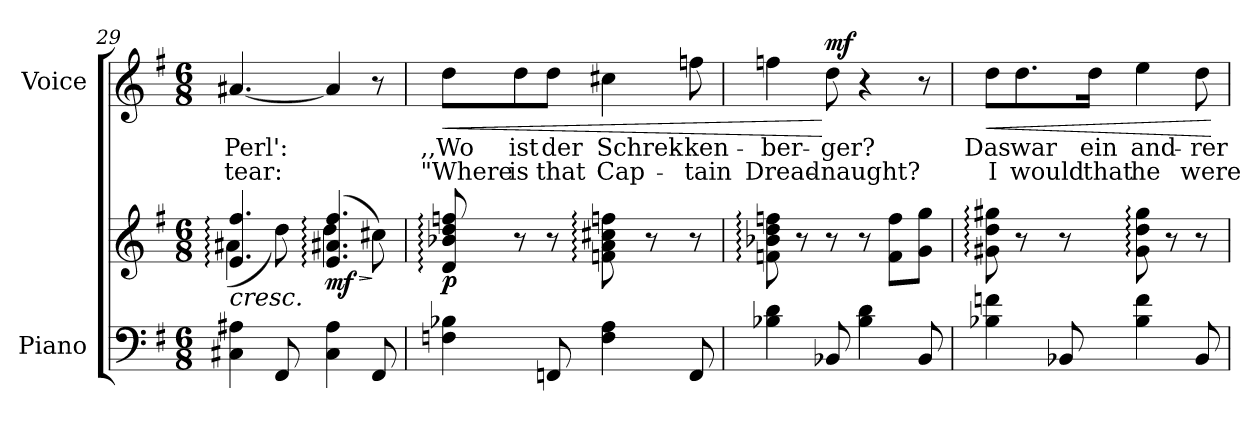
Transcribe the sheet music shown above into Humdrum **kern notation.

**kern	**kern	**dynam	**kern	**text	**text	**dynam
*part2	*part2	*part2	*part1	*part1	*part1	*part1
*staff3	*staff2	*staff2/3	*staff1	*staff1	*staff1	*staff1
*I"Piano	*	*	*I"Voice	*	*	*
*I'Pno	*	*	*	*	*	*
!!LO:LB:g=z
*clefF4	*clefG2	*	*clefG2	*	*	*
*k[f#]	*k[f#]	*	*k[f#]	*	*	*
*M6/8	*M6/8	*	*M6/8	*	*	*
=29	=29	=29	=29	=29	=29	=29
!	!	!LO:HP:b	!	!LO:LY:b	!LO:LY:b	!
*	*^	*	*	*	*	*
4C#X\ 4A#X\	4.e/: 4.ff#/:	(>4a#X\	<	[4.a#X/	Perl':	tear:	.
8FF#/	.	8dd\)	.	.	.	.	.
!	!	!	!LO:HP:b	!	!	!	!
!	!	!	!LO:DY:n=1:b	!	!	!	!
4C#\ 4A#\	(>4.e/: 4.a#X/: 4.ff#/:	4dd\	> mf	4a#/]	.	.	.
8FF#/	.	8cc#X\)	]	8r	.	.	.
=30	=30	=30	=30	=30	=30	=30	=30
!	!	!	!LO:DY:b	!	!LO:LY:b	!LO:LY:b	!LO:HP:b
*	*v	*v	*	*	*	*	*
4Fn\ 4B-X\	8d/: 8b-X/: 8dd/: 8ffn/:	p	8dd\L	,,Wo	"Where	<
!	!	!	!	!LO:LY:b	!LO:LY:b	!
.	8r	.	8dd\	ist	is	.
!	!	!	!	!LO:LY:b	!LO:LY:b	!
8FFn/	8r	.	8dd\J	der	that	.
!	!	!	!	!LO:LY:b	!LO:LY:b	!
4F\ 4A\	8fn\: 8a\: 8cc#X\: 8ffn\:	.	4cc#X\	Schrek-	Cap-	.
.	8r	.	.	.	.	.
!	!	!	!	!LO:LY:b	!LO:LY:b	!
8FF/	8r	.	8ffn\	-ken-	-tain	.
=31	=31	=31	=31	=31	=31	=31
!	!	!	!	!LO:LY:b	!LO:LY:b	!
4B-X\ 4d\	8fn\: 8b-X\: 8dd\: 8ffn\:	.	4ffn\	-ber-	Dread-	.
.	8r	.	.	.	.	.
!	!	!	!	!LO:LY:b	!LO:LY:b	!LO:DY:n=1:a
8BB-X/	8r	.	8dd\	-ger?	-naught?	[ mf
4B-\ 4d\	8r	.	4r	.	.	.
.	8f\ 8ff\L	.	.	.	.	.
8BB-/	8g\ 8gg\J	.	8r	.	.	.
!!LO:LB:g=z
=32	=32	=32	=32	=32	=32	=32
!	!	!	!	!LO:LY:b	!LO:LY:b	!LO:HP:b
4B-X\ 4fn\	8g#X\: 8dd\: 8gg#X\:	.	8dd\L	Das	I	<
!	!	!	!	!LO:LY:b	!LO:LY:b	!
.	8r	.	8.dd\	war	would	.
8BB-X/	8r	.	.	.	.	.
!	!	!	!	!LO:LY:b	!LO:LY:b	!
.	.	.	16dd\Jk	ein	that	.
!	!	!	!	!LO:LY:b	!LO:LY:b	!
4B-\ 4f\	8g#\: 8dd\: 8gg#\:	.	4ee\	and-	he	.
.	8r	.	.	.	.	.
!	!	!	!	!LO:LY:b	!LO:LY:b	!
8BB-/	8r	.	8dd\	-rer	were	.
.	.	[	.	.	.	[
=	=	=	=	=	=	=
*-	*-	*-	*-	*-	*-	*-
